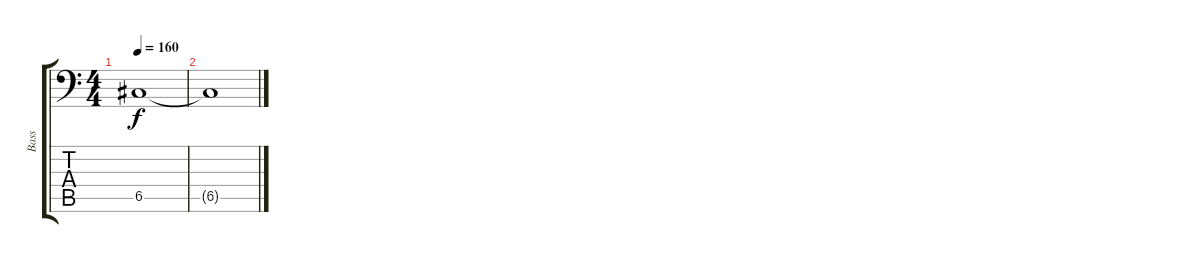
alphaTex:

\track ("Bass" "Bass") {instrument electricbasspick}
\staff {score tabs}
\tuning (D3 A2 F2 C2 G1 C1) {hide}
\ts (4 4)
\tempo 160
\clef f4
\ks c
6.5{t}.1{dy f} |
6.5{t}.1
